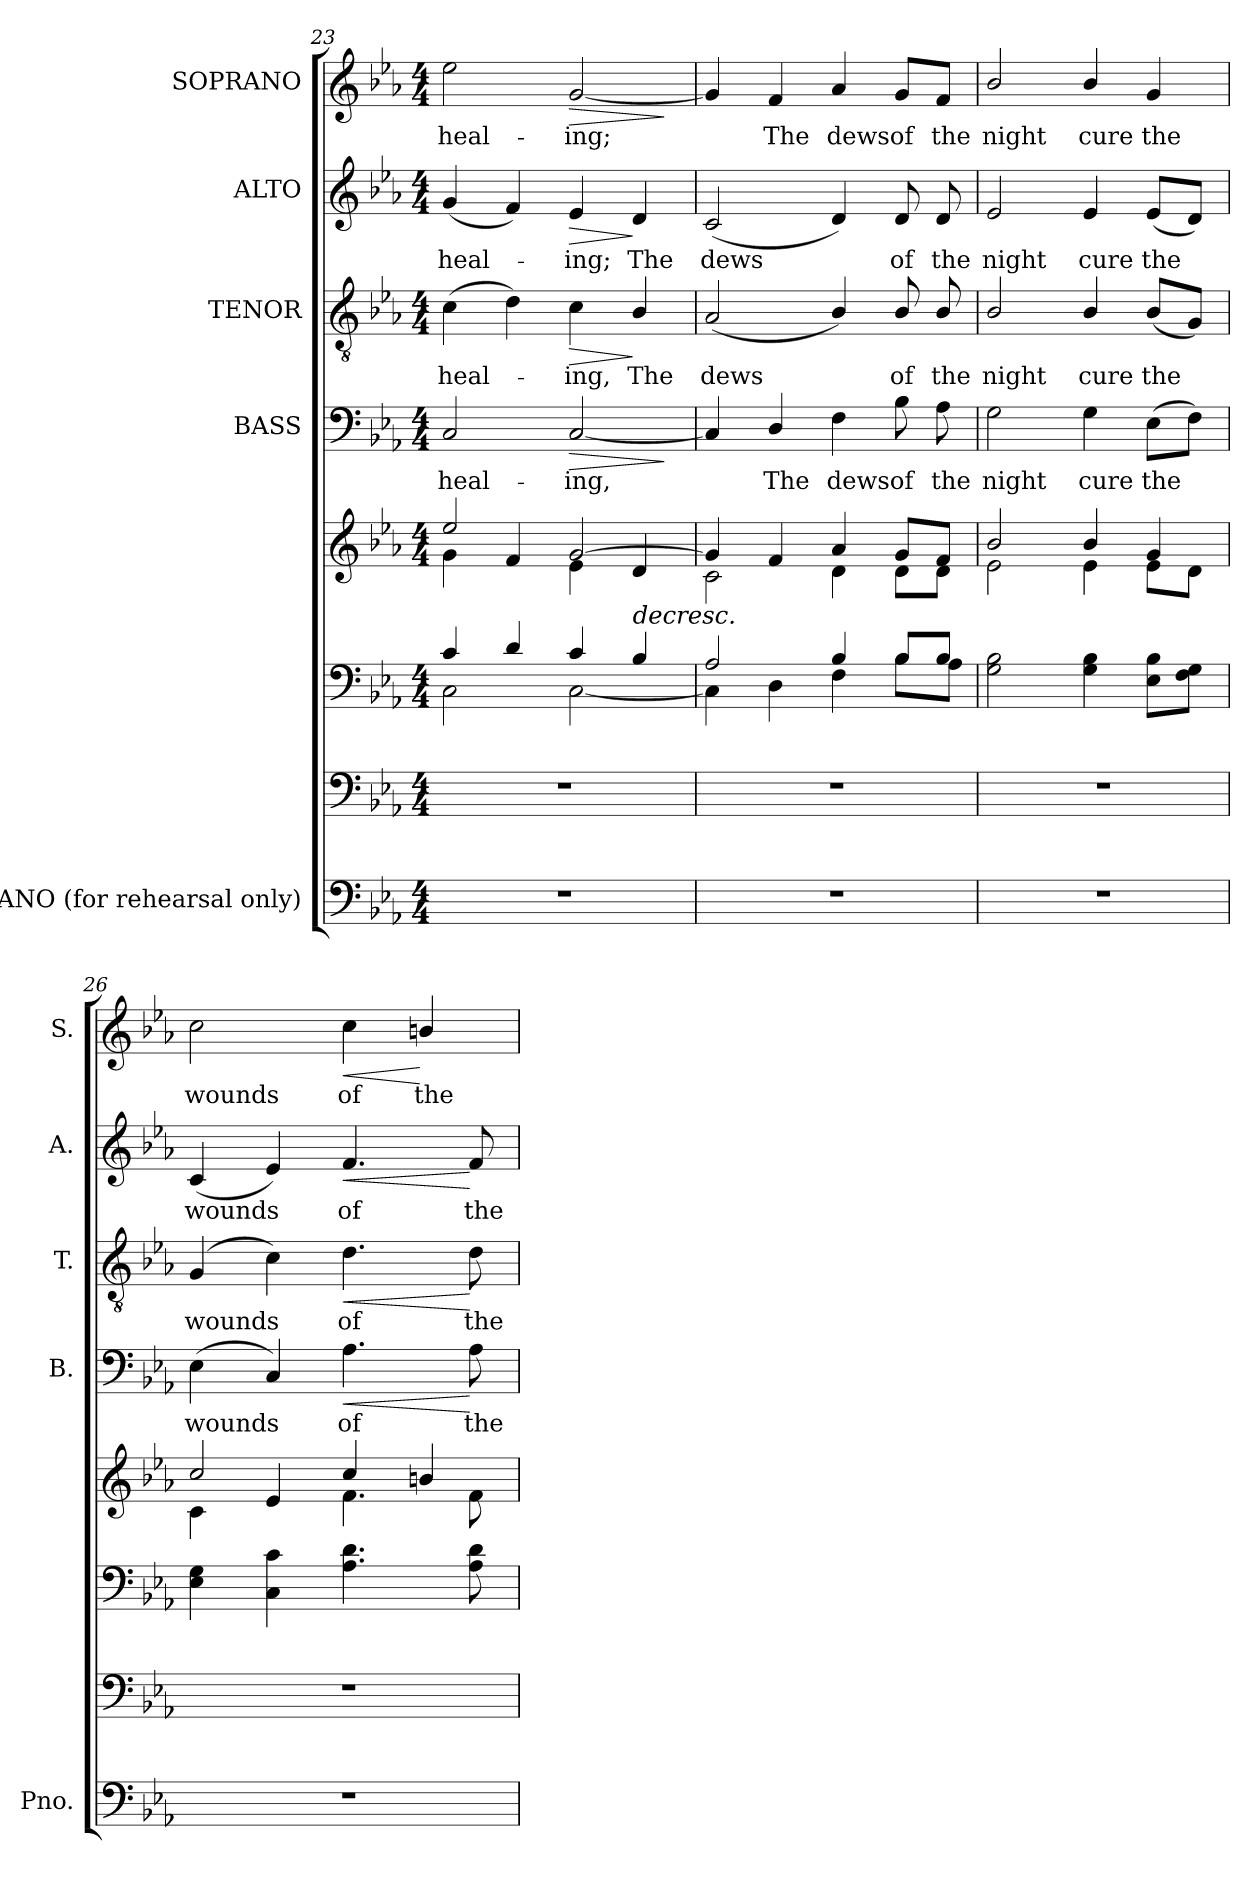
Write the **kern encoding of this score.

**kern	**kern	**kern	**kern	**dynam	**kern	**text	**dynam	**kern	**text	**dynam	**kern	**text	**dynam	**kern	**text	**dynam
*part5	*part5	*part5	*part5	*part5	*part4	*part4	*part4	*part3	*part3	*part3	*part2	*part2	*part2	*part1	*part1	*part1
*staff8	*staff7	*staff6	*staff5	*staff5/6/7/8	*staff4	*staff4	*staff4	*staff3	*staff3	*staff3	*staff2	*staff2	*staff2	*staff1	*staff1	*staff1
*I"PIANO (for  rehearsal only)	*	*	*	*	*I"BASS	*	*	*I"TENOR	*	*	*I"ALTO	*	*	*I"SOPRANO	*	*
*I'Pno.	*	*	*	*	*I'B.	*	*	*I'T.	*	*	*I'A.	*	*	*I'S.	*	*
*clefF4	*clefF4	*clefF4	*clefG2	*	*clefF4	*	*	*clefGv2	*	*	*clefG2	*	*	*clefG2	*	*
*	*	*	*	*	*	*	*	*ITrd7c12	*	*	*	*	*	*	*	*
*k[b-e-a-]	*k[b-e-a-]	*k[b-e-a-]	*k[b-e-a-]	*	*k[b-e-a-]	*	*	*k[b-e-a-]	*	*	*k[b-e-a-]	*	*	*k[b-e-a-]	*	*
*E-:	*E-:	*E-:	*E-:	*	*E-:	*	*	*E-:	*	*	*E-:	*	*	*E-:	*	*
*M4/4	*M4/4	*M4/4	*M4/4	*	*M4/4	*	*	*M4/4	*	*	*M4/4	*	*	*M4/4	*	*
=23	=23	=23	=23	=23	=23	=23	=23	=23	=23	=23	=23	=23	=23	=23	=23	=23
*	*	*^	*^	*	*	*	*	*	*	*	*	*	*	*	*	*
!	!	!	!	!	!	!	!	!LO:LY:b:color=#000000	!	!	!	!	!	!	!	!	!	!
!	!	!	!	!	!	!	!	!	!	!	!LO:LY:b:color=#000000	!	!	!	!	!	!	!
!	!	!	!	!	!	!	!	!	!	!	!	!	!	!LO:LY:b:color=#000000	!	!	!	!
!	!	!	!	!	!	!	!	!	!	!	!	!	!	!	!	!	!LO:LY:b:color=#000000	!
1r	1r	4ci/	2Ci\	2ee-i/	4gi\	.	2Ci/	heal-	.	(4Ci\	heal-	.	(4gi/	heal-	.	2ee-i\	heal-	.
.	.	4di/	.	.	4fi/	]	.	.	.	4Di\)	.	.	4fi/)	.	.	.	.	.
!	!	!	!	!	!	!	!	!LO:LY:b:color=#000000	!LO:HP:b	!	!	!	!	!	!	!	!	!
!	!	!	!	!	!	!	!	!	!	!	!LO:LY:b:color=#000000	!LO:HP:b	!	!	!	!	!	!
!	!	!	!	!	!	!	!	!	!	!	!	!	!	!LO:LY:b:color=#000000	!LO:HP:b	!	!	!
!	!	!	!	!	!	!	!	!	!	!	!	!	!	!	!	!	!LO:LY:b:color=#000000	!LO:HP:b
.	.	4ci/	[2Ci\	[2gi/	4e-i\	.	[2Ci/	-ing,	>	4Ci\	-ing,	>	4e-i/	-ing;	>	[2gi/	-ing;	>
!	!	!	!	!	!	!LO:HP:b	!	!	!	!	!	!	!	!	!	!	!	!
!	!	!	!	!	!	!	!	!	!	!	!LO:LY:b:color=#000000	!	!	!	!	!	!	!
!	!	!	!	!	!	!	!	!	!	!	!	!	!	!LO:LY:b:color=#000000	!	!	!	!
.	.	4B-i/	.	.	4di/	>	.	.	.	4BB-i/	The	]	4di/	The	]	.	.	.
*	*	*v	*v	*	*	*	*	*	*	*	*	*	*	*	*	*	*	*
*	*	*	*v	*v	*	*	*	*	*	*	*	*	*	*	*	*	*
.	.	.	.	.	.	.	]	.	.	.	.	.	.	.	.	]
=24	=24	=24	=24	=24	=24	=24	=24	=24	=24	=24	=24	=24	=24	=24	=24	=24
*	*	*^	*^	*	*	*	*	*	*	*	*	*	*	*	*	*
!	!	!	!	!	!	!	!	!	!	!	!LO:LY:b:color=#000000	!	!	!	!	!	!	!
!	!	!	!	!	!	!	!	!	!	!	!	!	!	!LO:LY:b:color=#000000	!	!	!	!
1r	1r	2A-i/	4Ci\]	4gi/]	2ci\	.	4Ci/]	.	.	(2AA-i/	dews	.	(2ci/	dews	.	4gi/]	.	.
!	!	!	!	!	!	!	!	!LO:LY:b:color=#000000	!	!	!	!	!	!	!	!	!	!
!	!	!	!	!	!	!	!	!	!	!	!	!	!	!	!	!	!LO:LY:b:color=#000000	!
.	.	.	4Di\	4fi/	.	.	4Di/	The	.	.	.	.	.	.	.	4fi/	The	.
!	!	!	!	!	!	!	!	!LO:LY:b:color=#000000	!	!	!	!	!	!	!	!	!	!
!	!	!	!	!	!	!	!	!	!	!	!	!	!	!	!	!	!LO:LY:b:color=#000000	!
.	.	4B-i/	4Fi\	4a-i/	4di\	.	4Fi\	dews	.	4BB-i/)	.	.	4di/)	.	.	4a-i/	dews	.
!	!	!	!	!	!	!	!	!LO:LY:b:color=#000000	!	!	!	!	!	!	!	!	!	!
!	!	!	!	!	!	!	!	!	!	!	!LO:LY:b:color=#000000	!	!	!	!	!	!	!
!	!	!	!	!	!	!	!	!	!	!	!	!	!	!LO:LY:b:color=#000000	!	!	!	!
!	!	!	!	!	!	!	!	!	!	!	!	!	!	!	!	!	!LO:LY:b:color=#000000	!
.	.	8B-i/L	8B-i\L	8gi/L	8di\L	.	8B-i\	of	.	8BB-i/	of	.	8di/	of	.	8gi/L	of	.
!	!	!	!	!	!	!	!	!LO:LY:b:color=#000000	!	!	!	!	!	!	!	!	!	!
!	!	!	!	!	!	!	!	!	!	!	!LO:LY:b:color=#000000	!	!	!	!	!	!	!
!	!	!	!	!	!	!	!	!	!	!	!	!	!	!LO:LY:b:color=#000000	!	!	!	!
!	!	!	!	!	!	!	!	!	!	!	!	!	!	!	!	!	!LO:LY:b:color=#000000	!
.	.	8B-i/J	8A-i\J	8fi/J	8di\J	.	8A-i\	the	.	8BB-i/	the	.	8di/	the	.	8fi/J	the	.
*	*	*v	*v	*	*	*	*	*	*	*	*	*	*	*	*	*	*	*
=25	=25	=25	=25	=25	=25	=25	=25	=25	=25	=25	=25	=25	=25	=25	=25	=25	=25
*	*	*^	*	*	*	*	*	*	*	*	*	*	*	*	*	*	*
!	!	!	!	!	!	!	!	!LO:LY:b:color=#000000	!	!	!	!	!	!	!	!	!	!
*	*	*v	*v	*	*	*	*	*	*	*	*	*	*	*	*	*	*	*
*	*	*^	*	*	*	*	*	*	*	*	*	*	*	*	*	*	*
!	!	!	!	!	!	!	!	!	!	!	!LO:LY:b:color=#000000	!	!	!	!	!	!	!
*	*	*v	*v	*	*	*	*	*	*	*	*	*	*	*	*	*	*	*
*	*	*^	*	*	*	*	*	*	*	*	*	*	*	*	*	*	*
!	!	!	!	!	!	!	!	!	!	!	!	!	!	!LO:LY:b:color=#000000	!	!	!	!
*	*	*v	*v	*	*	*	*	*	*	*	*	*	*	*	*	*	*	*
*	*	*^	*	*	*	*	*	*	*	*	*	*	*	*	*	*	*
!	!	!	!	!	!	!	!	!	!	!	!	!	!	!	!	!	!LO:LY:b:color=#000000	!
*	*	*v	*v	*	*	*	*	*	*	*	*	*	*	*	*	*	*	*
1r	1r	2Gi\ 2B-i	2b-i/	2e-i\	.	2Gi\	night	.	2BB-i/	night	.	2e-i/	night	.	2b-i/	night	.
!	!	!	!	!	!	!	!LO:LY:b:color=#000000	!	!	!	!	!	!	!	!	!	!
!	!	!	!	!	!	!	!	!	!	!LO:LY:b:color=#000000	!	!	!	!	!	!	!
!	!	!	!	!	!	!	!	!	!	!	!	!	!LO:LY:b:color=#000000	!	!	!	!
!	!	!	!	!	!	!	!	!	!	!	!	!	!	!	!	!LO:LY:b:color=#000000	!
.	.	4Gi\ 4B-i	4b-i/	4e-i\	.	4Gi\	cure	.	4BB-i/	cure	.	4e-i/	cure	.	4b-i/	cure	.
!	!	!	!	!	!	!	!LO:LY:b:color=#000000	!	!	!	!	!	!	!	!	!	!
!	!	!	!	!	!	!	!	!	!	!LO:LY:b:color=#000000	!	!	!	!	!	!	!
!	!	!	!	!	!	!	!	!	!	!	!	!	!LO:LY:b:color=#000000	!	!	!	!
!	!	!	!	!	!	!	!	!	!	!	!	!	!	!	!	!LO:LY:b:color=#000000	!
.	.	8E-i\ 8B-iL	4gi/	8e-i\L	.	(8E-i\L	the	.	(8BB-i/L	the	.	(8e-i/L	the	.	4gi/	the	.
.	.	8Fi\ 8GiJ	.	8di\J	.	8Fi\J)	.	.	8GGi/J)	.	.	8di/J)	.	.	.	.	.
!!LO:LB:g=z
=26	=26	=26	=26	=26	=26	=26	=26	=26	=26	=26	=26	=26	=26	=26	=26	=26	=26
!	!	!	!	!	!	!	!LO:LY:b:color=#000000	!	!	!	!	!	!	!	!	!	!
!	!	!	!	!	!	!	!	!	!	!LO:LY:b:color=#000000	!	!	!	!	!	!	!
!	!	!	!	!	!	!	!	!	!	!	!	!	!LO:LY:b:color=#000000	!	!	!	!
!	!	!	!	!	!	!	!	!	!	!	!	!	!	!	!	!LO:LY:b:color=#000000	!
1r	1r	4E-i\ 4Gi	2cci/	4ci\	.	(4E-i\	wounds	.	(4GGi/	wounds	.	(4ci/	wounds	.	2cci\	wounds	.
.	.	4Ci\ 4ci	.	4e-i/	.	4Ci/)	.	.	4Ci\)	.	.	4e-i/)	.	.	.	.	.
!	!	!	!	!	!	!	!LO:LY:b:color=#000000	!LO:HP:b	!	!	!	!	!	!	!	!	!
!	!	!	!	!	!	!	!	!	!	!LO:LY:b:color=#000000	!LO:HP:b	!	!	!	!	!	!
!	!	!	!	!	!	!	!	!	!	!	!	!	!LO:LY:b:color=#000000	!LO:HP:b	!	!	!
!	!	!	!	!	!	!	!	!	!	!	!	!	!	!	!	!LO:LY:b:color=#000000	!LO:HP:b
.	.	4.A-i\ 4.di	4cci/	4.fi\	.	4.A-i\	of	<	4.Di\	of	<	4.fi/	of	<	4cci\	of	<
!	!	!	!	!	!	!	!	!	!	!	!	!	!	!	!	!LO:LY:b:color=#000000	!
.	.	.	4bni/	.	.	.	.	.	.	.	.	.	.	.	4bni/	the	[
!	!	!	!	!	!	!	!LO:LY:b:color=#000000	!	!	!	!	!	!	!	!	!	!
!	!	!	!	!	!	!	!	!	!	!LO:LY:b:color=#000000	!	!	!	!	!	!	!
!	!	!	!	!	!	!	!	!	!	!	!	!	!LO:LY:b:color=#000000	!	!	!	!
.	.	8A-i\ 8di	.	8fi\	.	8A-i\	the	[	8Di\	the	[	8fi/	the	[	.	.	.
*	*	*	*v	*v	*	*	*	*	*	*	*	*	*	*	*	*	*
=	=	=	=	=	=	=	=	=	=	=	=	=	=	=	=	=
*-	*-	*-	*-	*-	*-	*-	*-	*-	*-	*-	*-	*-	*-	*-	*-	*-
